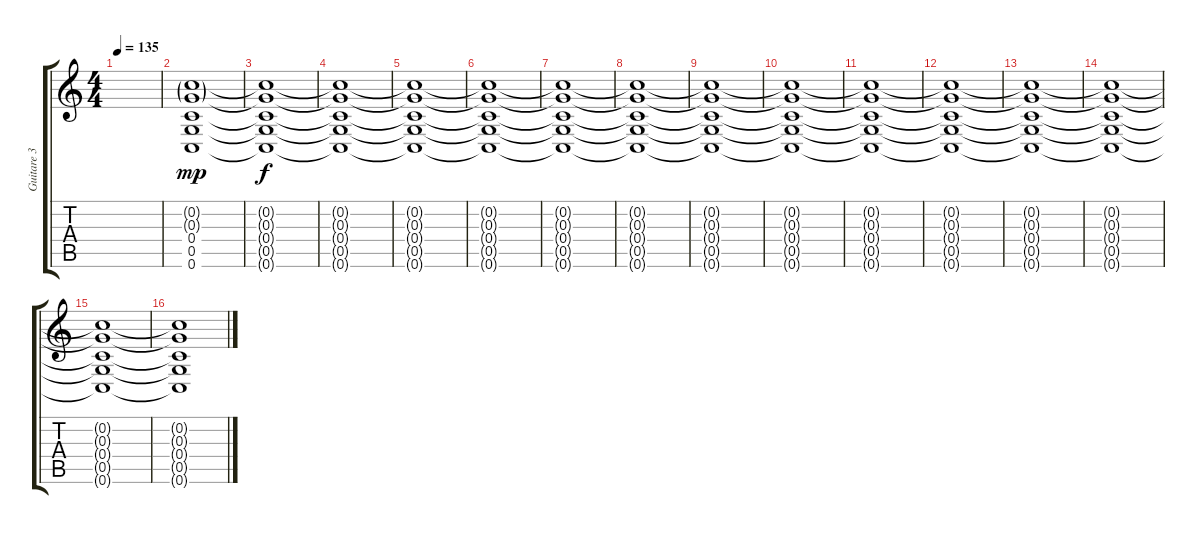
\track ("Guitare 3" "Guitare 3") {instrument distortionguitar}
\staff {score tabs}
\tuning (E4 C4 G3 C3 G2 C2) {hide}
\ts (4 4)
\tempo 135
\clef g2
\ks c
|
(0.2{g} 0.3{g} 0.4 0.5 0.6).1{dy mp} |
(0.2{t} 0.3{t} 0.4{t} 0.5{t} 0.6{t}).1{dy f} |
(0.2{t} 0.3{t} 0.4{t} 0.5{t} 0.6{t}).1 |
(0.2{t} 0.3{t} 0.4{t} 0.5{t} 0.6{t}).1 |
(0.2{t} 0.3{t} 0.4{t} 0.5{t} 0.6{t}).1 |
(0.2{t} 0.3{t} 0.4{t} 0.5{t} 0.6{t}).1 |
(0.2{t} 0.3{t} 0.4{t} 0.5{t} 0.6{t}).1 |
(0.2{t} 0.3{t} 0.4{t} 0.5{t} 0.6{t}).1 |
(0.2{t} 0.3{t} 0.4{t} 0.5{t} 0.6{t}).1 |
(0.2{t} 0.3{t} 0.4{t} 0.5{t} 0.6{t}).1 |
(0.2{t} 0.3{t} 0.4{t} 0.5{t} 0.6{t}).1 |
(0.2{t} 0.3{t} 0.4{t} 0.5{t} 0.6{t}).1 |
(0.2{t} 0.3{t} 0.4{t} 0.5{t} 0.6{t}).1 |
(0.2{t} 0.3{t} 0.4{t} 0.5{t} 0.6{t}).1 |
(0.2{t} 0.3{t} 0.4{t} 0.5{t} 0.6{t}).1
